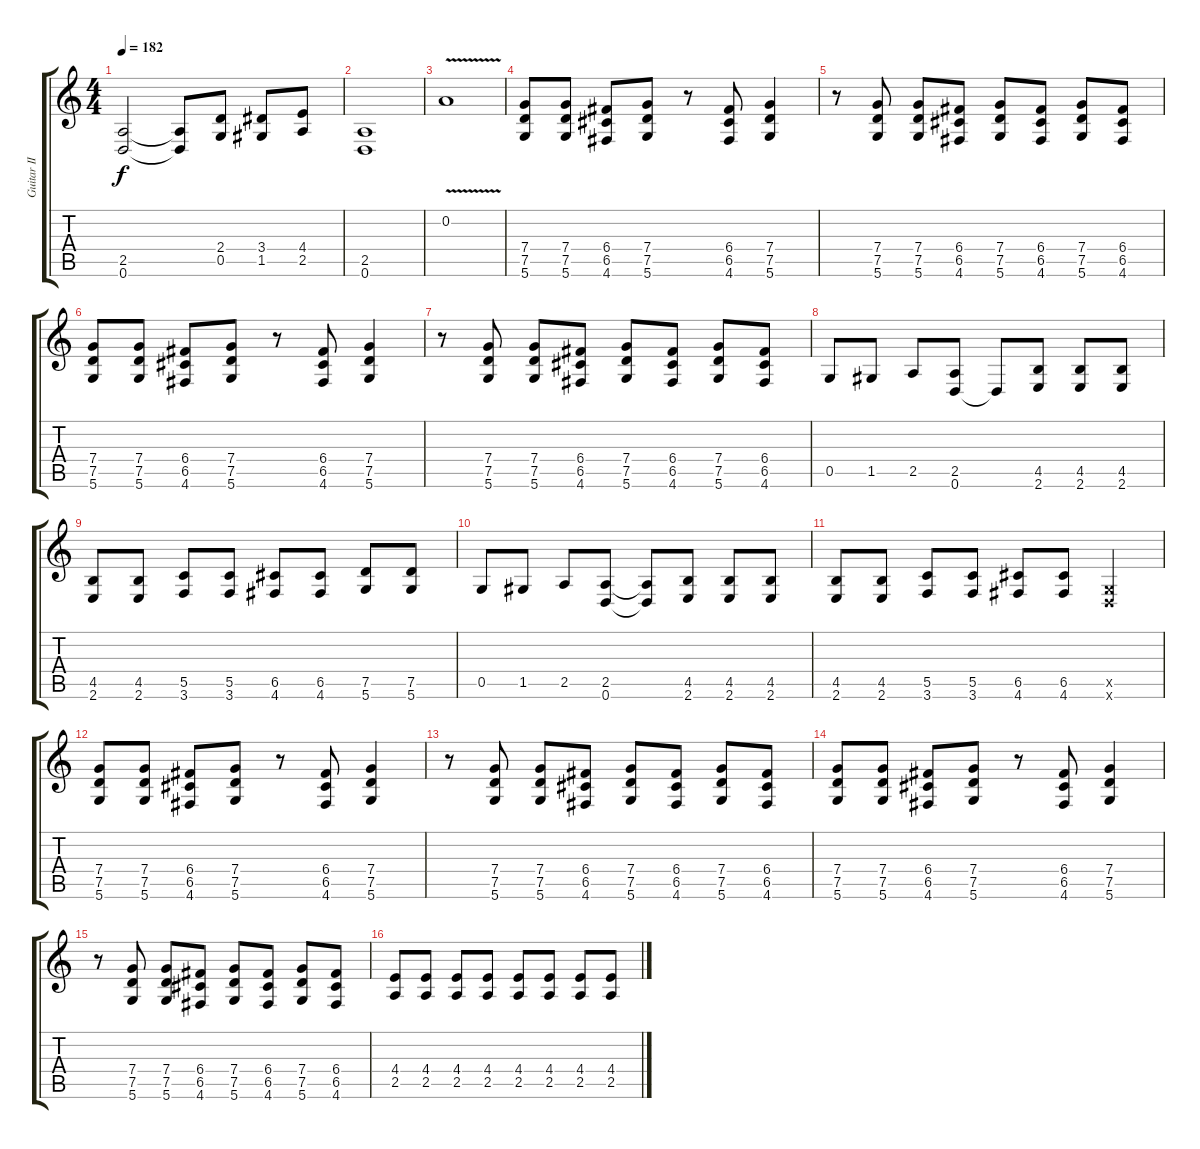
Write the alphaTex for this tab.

\track ("Guitar II" "Guitar II") {instrument overdrivenguitar}
\staff {score tabs}
\tuning (D4 A3 F3 C3 G2 D2) {hide}
\ts (4 4)
\tempo 182
\clef g2
\ks c
(2.5{t} 0.6{t}).2{dy f} (2.5{t} 0.6{t}).8 (2.4 0.5).8 (3.4 1.5).8 (4.4 2.5).8 |
(2.5 0.6).1 |
0.2{v}.1 |
(7.4 7.5 5.6).8 (7.4 7.5 5.6).8 (6.4 6.5 4.6).8 (7.4 7.5 5.6).8 r.8 (6.4 6.5 4.6).8 (7.4 7.5 5.6).4 |
r.8 (7.4 7.5 5.6).8 (7.4 7.5 5.6).8 (6.4 6.5 4.6).8 (7.4 7.5 5.6).8 (6.4 6.5 4.6).8 (7.4 7.5 5.6).8 (6.4 6.5 4.6).8 |
(7.4 7.5 5.6).8 (7.4 7.5 5.6).8 (6.4 6.5 4.6).8 (7.4 7.5 5.6).8 r.8 (6.4 6.5 4.6).8 (7.4 7.5 5.6).4 |
r.8 (7.4 7.5 5.6).8 (7.4 7.5 5.6).8 (6.4 6.5 4.6).8 (7.4 7.5 5.6).8 (6.4 6.5 4.6).8 (7.4 7.5 5.6).8 (6.4 6.5 4.6).8 |
0.5.8 1.5.8 2.5.8 (2.5 0.6).8 0.6{t}.8 (4.5 2.6).8 (4.5 2.6).8 (4.5 2.6).8 |
(4.5 2.6).8 (4.5 2.6).8 (5.5 3.6).8 (5.5 3.6).8 (6.5 4.6).8 (6.5 4.6).8 (7.5 5.6).8 (7.5 5.6).8 |
0.5.8 1.5.8 2.5.8 (2.5 0.6).8 (2.5{t} 0.6{t}).8 (4.5 2.6).8 (4.5 2.6).8 (4.5 2.6).8 |
(4.5 2.6).8 (4.5 2.6).8 (5.5 3.6).8 (5.5 3.6).8 (6.5 4.6).8 (6.5 4.6).8 (0.5{x} 0.6{x}).4 |
(7.4 7.5 5.6).8 (7.4 7.5 5.6).8 (6.4 6.5 4.6).8 (7.4 7.5 5.6).8 r.8 (6.4 6.5 4.6).8 (7.4 7.5 5.6).4 |
r.8 (7.4 7.5 5.6).8 (7.4 7.5 5.6).8 (6.4 6.5 4.6).8 (7.4 7.5 5.6).8 (6.4 6.5 4.6).8 (7.4 7.5 5.6).8 (6.4 6.5 4.6).8 |
(7.4 7.5 5.6).8 (7.4 7.5 5.6).8 (6.4 6.5 4.6).8 (7.4 7.5 5.6).8 r.8 (6.4 6.5 4.6).8 (7.4 7.5 5.6).4 |
r.8 (7.4 7.5 5.6).8 (7.4 7.5 5.6).8 (6.4 6.5 4.6).8 (7.4 7.5 5.6).8 (6.4 6.5 4.6).8 (7.4 7.5 5.6).8 (6.4 6.5 4.6).8 |
(4.4 2.5).8 (4.4 2.5).8 (4.4 2.5).8 (4.4 2.5).8 (4.4 2.5).8 (4.4 2.5).8 (4.4 2.5).8 (4.4 2.5).8
